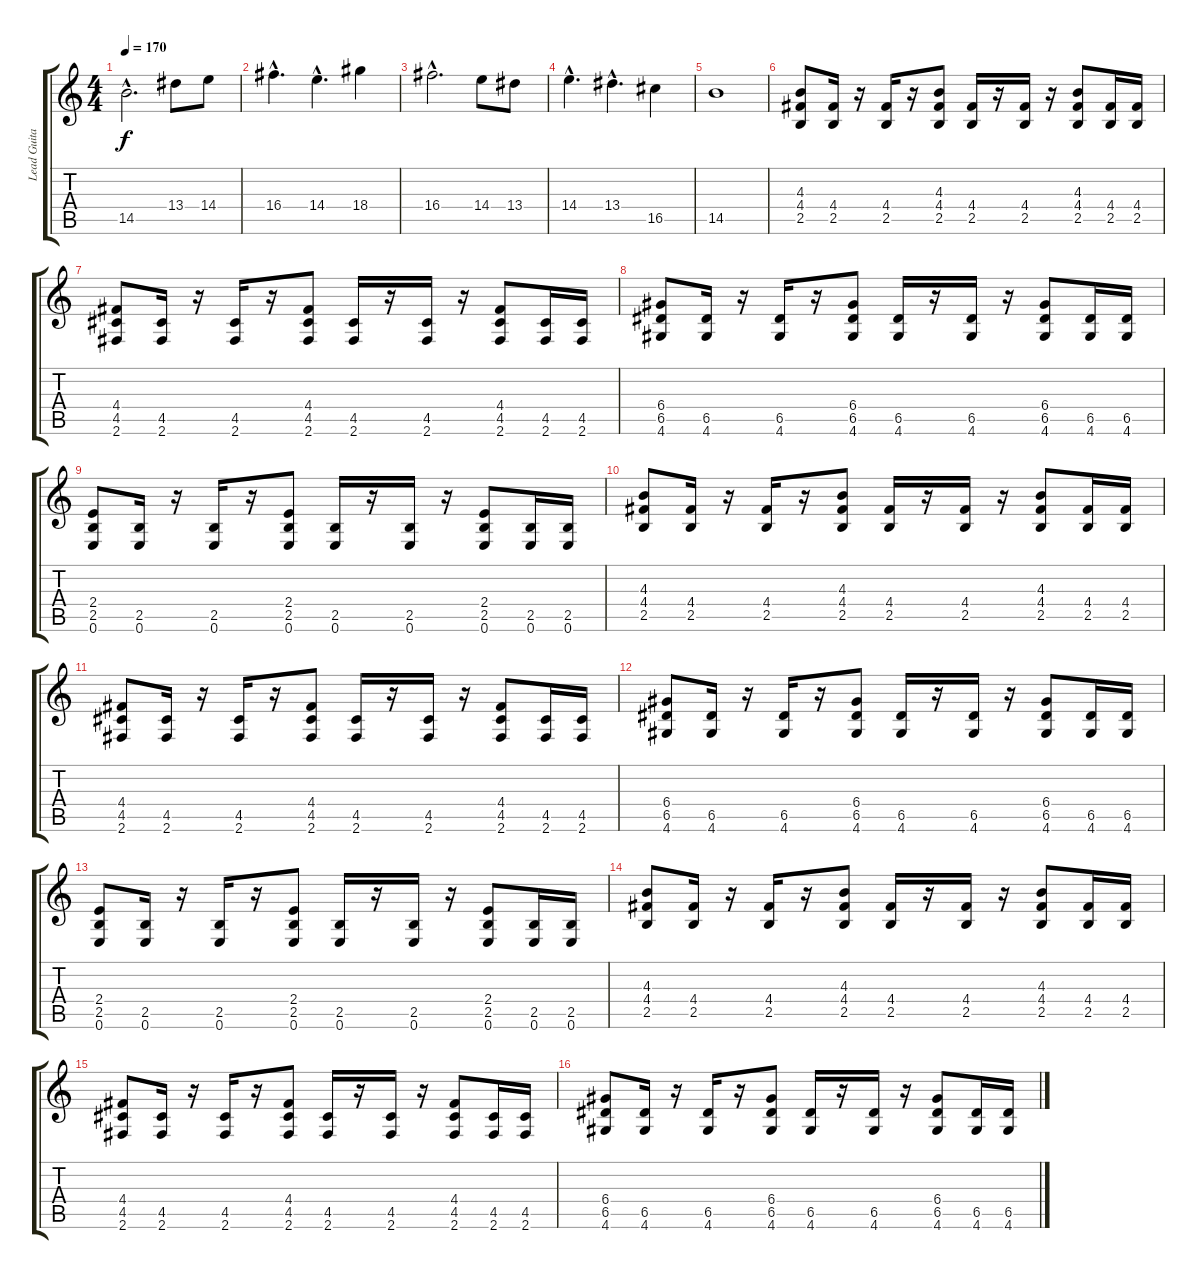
\track ("Lead Guitar" "Lead Guita") {instrument overdrivenguitar}
\staff {score tabs}
\tuning (E4 B3 G3 D3 A2 E2) {hide}
\ts (4 4)
\tempo 170
\clef g2
\ks c
14.5{hac}.2{d dy f} 13.4.8 14.4.8 |
16.4{hac}.4{d} 14.4{hac}.4{d} 18.4.4 |
16.4{hac}.2{d} 14.4.8 13.4.8 |
14.4{hac}.4{d} 13.4{hac}.4{d} 16.5.4 |
14.5.1 |
(4.3 4.4 2.5).8 (4.4 2.5).16 r.16 (4.4 2.5).16 r.16 (4.3 4.4 2.5).8 (4.4 2.5).16 r.16 (4.4 2.5).16 r.16 (4.3 4.4 2.5).8 (4.4 2.5).16 (4.4 2.5).16 |
(4.4 4.5 2.6).8 (4.5 2.6).16 r.16 (4.5 2.6).16 r.16 (4.4 4.5 2.6).8 (4.5 2.6).16 r.16 (4.5 2.6).16 r.16 (4.4 4.5 2.6).8 (4.5 2.6).16 (4.5 2.6).16 |
(6.4 6.5 4.6).8 (6.5 4.6).16 r.16 (6.5 4.6).16 r.16 (6.4 6.5 4.6).8 (6.5 4.6).16 r.16 (6.5 4.6).16 r.16 (6.4 6.5 4.6).8 (6.5 4.6).16 (6.5 4.6).16 |
(2.4 2.5 0.6).8 (2.5 0.6).16 r.16 (2.5 0.6).16 r.16 (2.4 2.5 0.6).8 (2.5 0.6).16 r.16 (2.5 0.6).16 r.16 (2.4 2.5 0.6).8 (2.5 0.6).16 (2.5 0.6).16 |
(4.3 4.4 2.5).8 (4.4 2.5).16 r.16 (4.4 2.5).16 r.16 (4.3 4.4 2.5).8 (4.4 2.5).16 r.16 (4.4 2.5).16 r.16 (4.3 4.4 2.5).8 (4.4 2.5).16 (4.4 2.5).16 |
(4.4 4.5 2.6).8 (4.5 2.6).16 r.16 (4.5 2.6).16 r.16 (4.4 4.5 2.6).8 (4.5 2.6).16 r.16 (4.5 2.6).16 r.16 (4.4 4.5 2.6).8 (4.5 2.6).16 (4.5 2.6).16 |
(6.4 6.5 4.6).8 (6.5 4.6).16 r.16 (6.5 4.6).16 r.16 (6.4 6.5 4.6).8 (6.5 4.6).16 r.16 (6.5 4.6).16 r.16 (6.4 6.5 4.6).8 (6.5 4.6).16 (6.5 4.6).16 |
(2.4 2.5 0.6).8 (2.5 0.6).16 r.16 (2.5 0.6).16 r.16 (2.4 2.5 0.6).8 (2.5 0.6).16 r.16 (2.5 0.6).16 r.16 (2.4 2.5 0.6).8 (2.5 0.6).16 (2.5 0.6).16 |
(4.3 4.4 2.5).8 (4.4 2.5).16 r.16 (4.4 2.5).16 r.16 (4.3 4.4 2.5).8 (4.4 2.5).16 r.16 (4.4 2.5).16 r.16 (4.3 4.4 2.5).8 (4.4 2.5).16 (4.4 2.5).16 |
(4.4 4.5 2.6).8 (4.5 2.6).16 r.16 (4.5 2.6).16 r.16 (4.4 4.5 2.6).8 (4.5 2.6).16 r.16 (4.5 2.6).16 r.16 (4.4 4.5 2.6).8 (4.5 2.6).16 (4.5 2.6).16 |
(6.4 6.5 4.6).8 (6.5 4.6).16 r.16 (6.5 4.6).16 r.16 (6.4 6.5 4.6).8 (6.5 4.6).16 r.16 (6.5 4.6).16 r.16 (6.4 6.5 4.6).8 (6.5 4.6).16 (6.5 4.6).16
